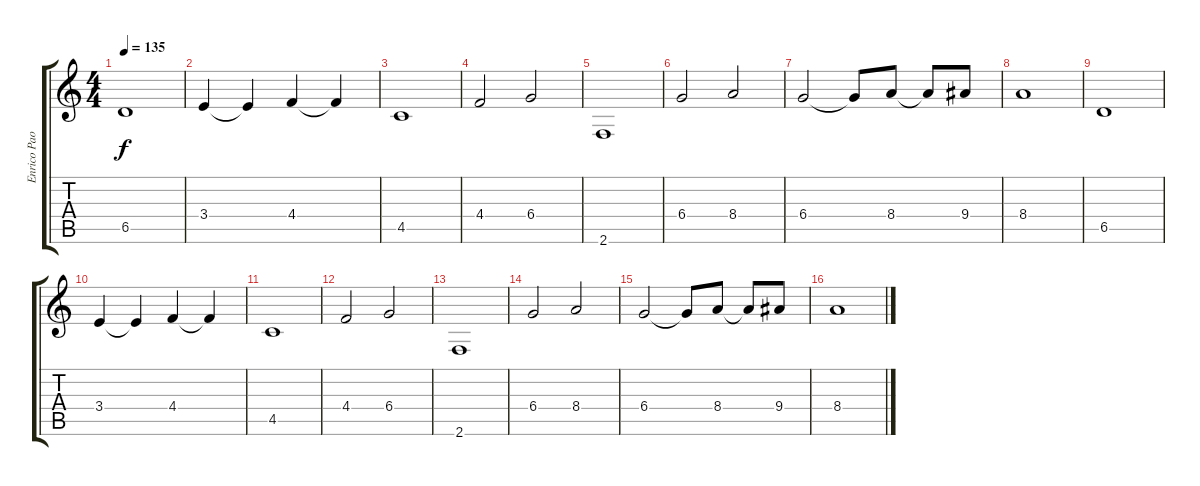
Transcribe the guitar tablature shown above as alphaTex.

\track ("Enrico Paoli" "Enrico Pao") {instrument distortionguitar}
\staff {score tabs}
\tuning (Eb4 Bb3 Gb3 Db3 Ab2 Eb2) {hide}
\ts (4 4)
\tempo 135
\clef g2
\ks c
6.5.1{dy f} |
3.4.4 3.4{t}.4 4.4.4 4.4{t}.4 |
4.5.1 |
4.4.2 6.4.2 |
2.6.1 |
6.4.2 8.4.2 |
6.4.2 6.4{t}.8 8.4.8 8.4{t}.8 9.4.8 |
8.4.1 |
6.5.1 |
3.4.4 3.4{t}.4 4.4.4 4.4{t}.4 |
4.5.1 |
4.4.2 6.4.2 |
2.6.1 |
6.4.2 8.4.2 |
6.4.2 6.4{t}.8 8.4.8 8.4{t}.8 9.4.8 |
8.4.1
